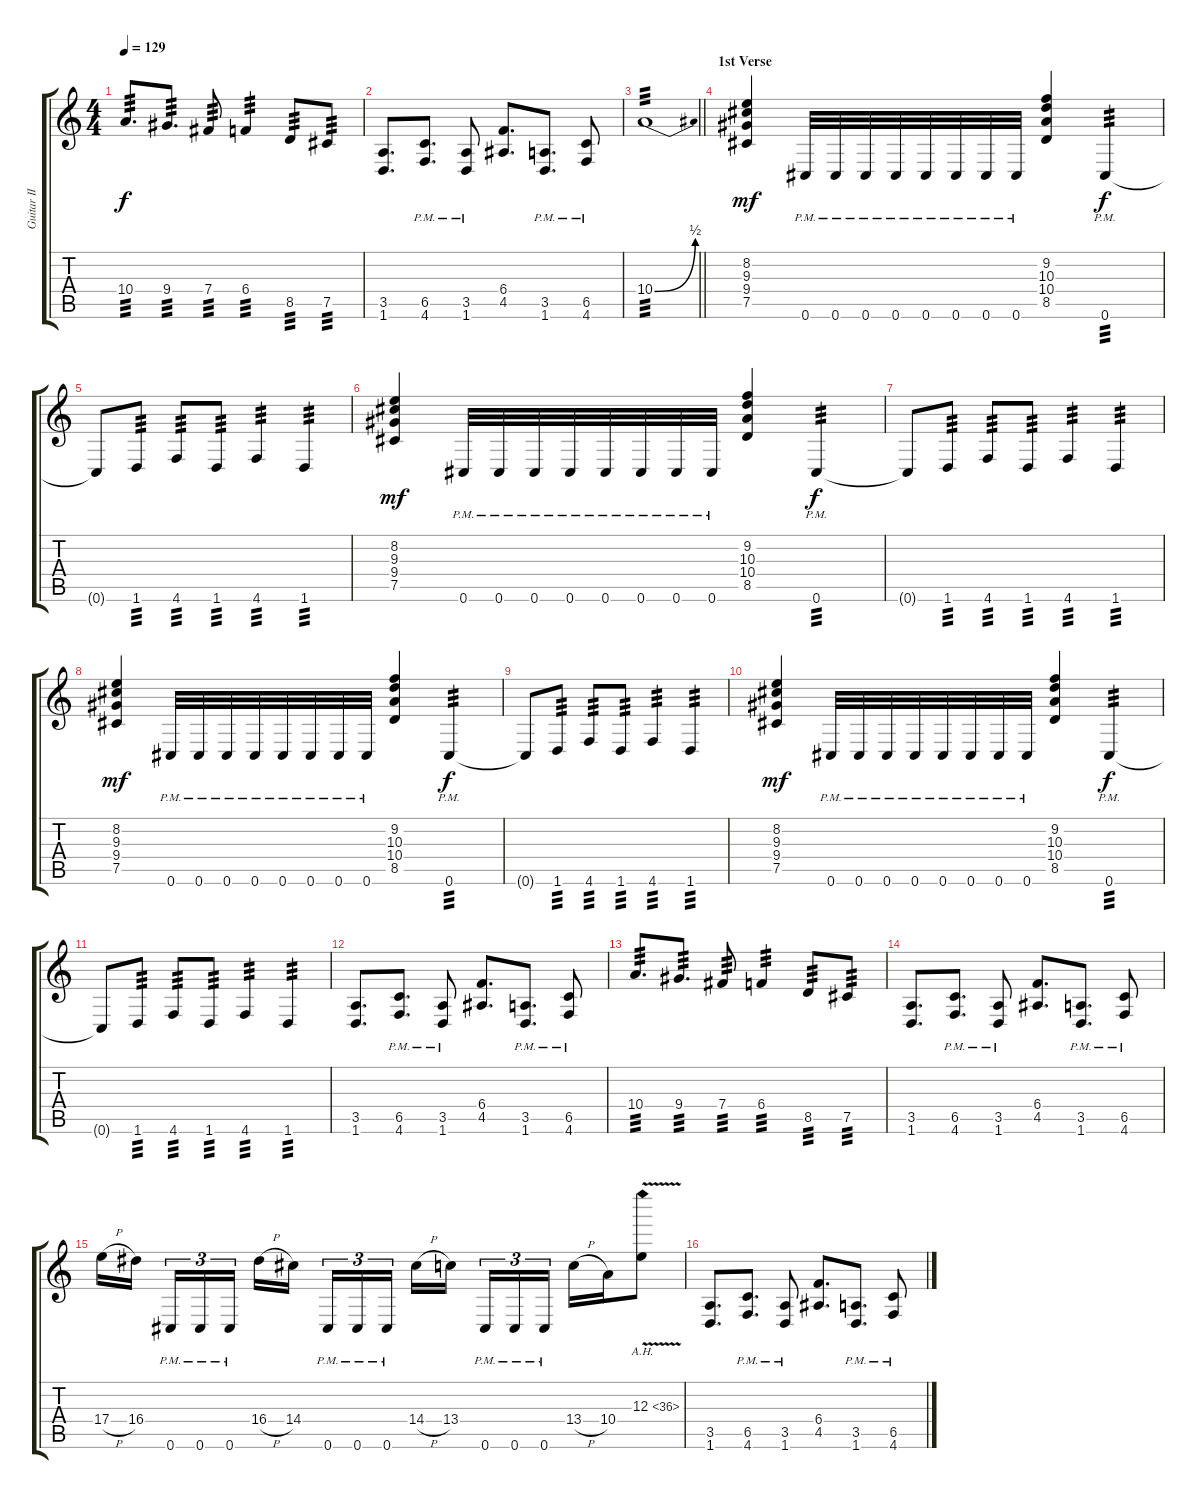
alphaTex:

\track ("Guitar II" "Guitar II") {instrument distortionguitar}
\staff {score tabs}
\tuning (Db4 Ab3 E3 B2 Gb2 Db2) {hide}
\ts (4 4)
\tempo 129
\clef g2
\ks c
10.4.8{d tp 3 dy f} 9.4.8{d tp 3} 7.4.8{tp 3} 6.4.4{tp 3} 8.5.8{tp 3} 7.5.8{tp 3} |
(3.5 1.6).8{d} (6.5{pm} 4.6{pm}).8{d} (3.5{pm} 1.6{pm}).8 (6.4 4.5).8{d} (3.5{pm} 1.6{pm}).8{d} (6.5{pm} 4.6{pm}).8 |
\barLineRight lightlight
10.4{be (bend 0 0 60 2)}.1{tp 3} |
\section ("" "1st Verse")
(8.2 9.3 9.4 7.5).4{dy mf} 0.6{pm}.32 0.6{pm}.32 0.6{pm}.32 0.6{pm}.32 0.6{pm}.32 0.6{pm}.32 0.6{pm}.32 0.6{pm}.32 (9.2 10.3 10.4 8.5).4 0.6{pm}.4{tp 3 dy f} |
0.6{t}.8 1.6.8{tp 3} 4.6.8{tp 3} 1.6.8{tp 3} 4.6.4{tp 3} 1.6.4{tp 3} |
(8.2 9.3 9.4 7.5).4{dy mf} 0.6{pm}.32 0.6{pm}.32 0.6{pm}.32 0.6{pm}.32 0.6{pm}.32 0.6{pm}.32 0.6{pm}.32 0.6{pm}.32 (9.2 10.3 10.4 8.5).4 0.6{pm}.4{tp 3 dy f} |
0.6{t}.8 1.6.8{tp 3} 4.6.8{tp 3} 1.6.8{tp 3} 4.6.4{tp 3} 1.6.4{tp 3} |
(8.2 9.3 9.4 7.5).4{dy mf} 0.6{pm}.32 0.6{pm}.32 0.6{pm}.32 0.6{pm}.32 0.6{pm}.32 0.6{pm}.32 0.6{pm}.32 0.6{pm}.32 (9.2 10.3 10.4 8.5).4 0.6{pm}.4{tp 3 dy f} |
0.6{t}.8 1.6.8{tp 3} 4.6.8{tp 3} 1.6.8{tp 3} 4.6.4{tp 3} 1.6.4{tp 3} |
(8.2 9.3 9.4 7.5).4{dy mf} 0.6{pm}.32 0.6{pm}.32 0.6{pm}.32 0.6{pm}.32 0.6{pm}.32 0.6{pm}.32 0.6{pm}.32 0.6{pm}.32 (9.2 10.3 10.4 8.5).4 0.6{pm}.4{tp 3 dy f} |
0.6{t}.8 1.6.8{tp 3} 4.6.8{tp 3} 1.6.8{tp 3} 4.6.4{tp 3} 1.6.4{tp 3} |
(3.5 1.6).8{d} (6.5{pm} 4.6{pm}).8{d} (3.5{pm} 1.6{pm}).8 (6.4 4.5).8{d} (3.5{pm} 1.6{pm}).8{d} (6.5{pm} 4.6{pm}).8 |
10.4.8{d tp 3} 9.4.8{d tp 3} 7.4.8{tp 3} 6.4.4{tp 3} 8.5.8{tp 3} 7.5.8{tp 3} |
(3.5 1.6).8{d} (6.5{pm} 4.6{pm}).8{d} (3.5{pm} 1.6{pm}).8 (6.4 4.5).8{d} (3.5{pm} 1.6{pm}).8{d} (6.5{pm} 4.6{pm}).8 |
17.4{h}.16 16.4.16{beam splitsecondary} 0.6{pm}.16{tu (3 2)} 0.6{pm}.16{tu (3 2)} 0.6{pm}.16{tu (3 2)} 16.4{h}.16 14.4.16{beam splitsecondary} 0.6{pm}.16{tu (3 2)} 0.6{pm}.16{tu (3 2)} 0.6{pm}.16{tu (3 2)} 14.4{h}.16 13.4.16{beam splitsecondary} 0.6{pm}.16{tu (3 2)} 0.6{pm}.16{tu (3 2)} 0.6{pm}.16{tu (3 2)} 13.4{h}.16 10.4.16 12.3{ah 24 v}.8 |
(3.5 1.6).8{d} (6.5{pm} 4.6{pm}).8{d} (3.5{pm} 1.6{pm}).8 (6.4 4.5).8{d} (3.5{pm} 1.6{pm}).8{d} (6.5{pm} 4.6{pm}).8
